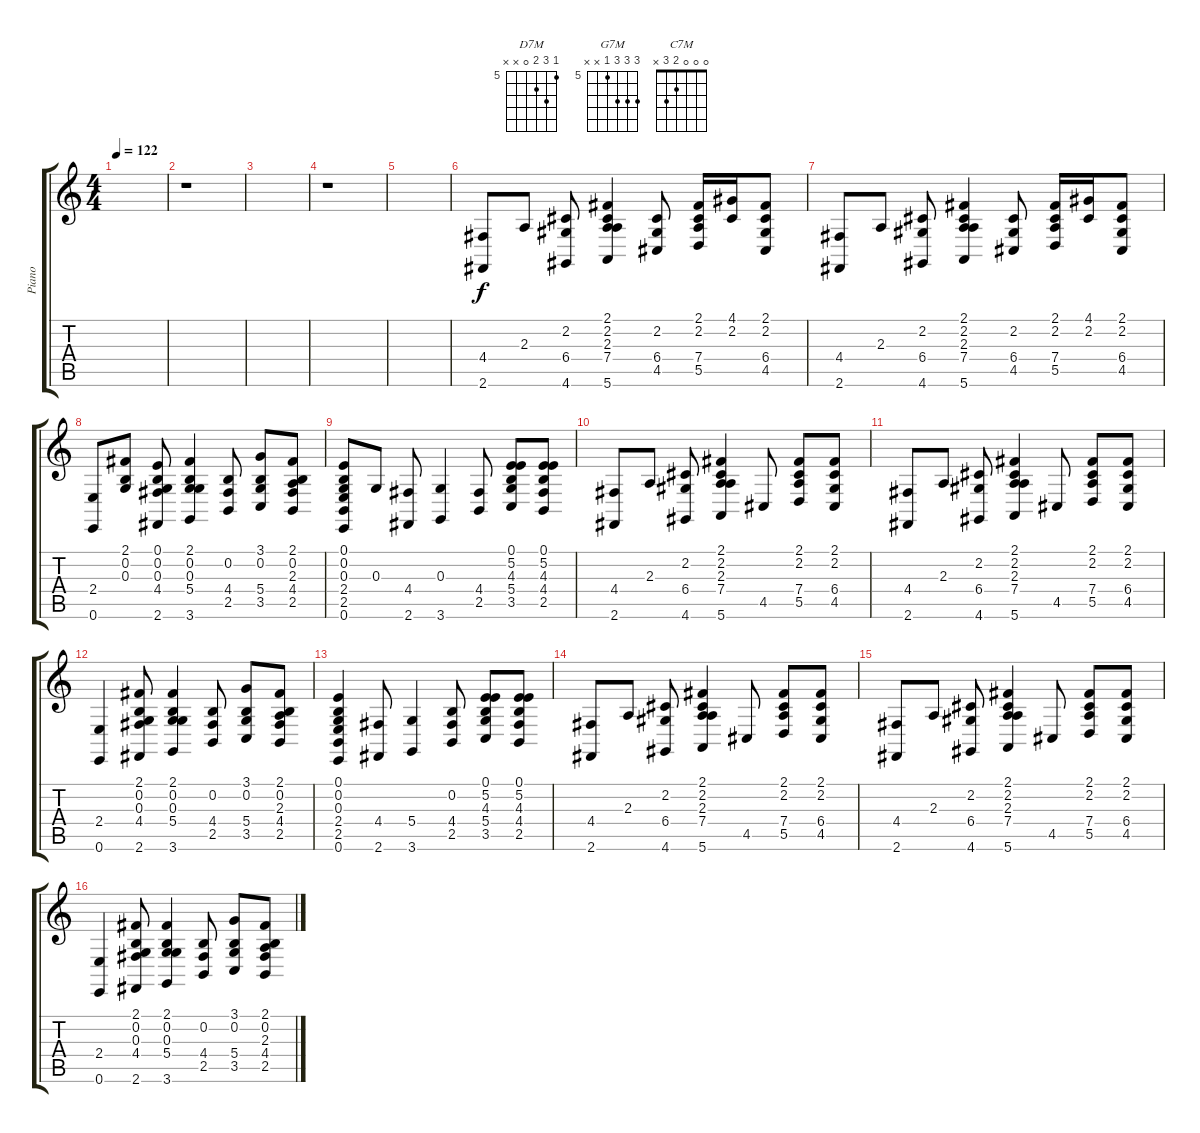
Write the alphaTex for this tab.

\track ("Piano" "Piano") {instrument acousticgrandpiano}
\staff {score tabs}
\tuning (E4 B3 G3 D3 A2 E2) {hide}
\chord ("D7M" 5 7 6 0 x x) {firstfret 5}
\chord ("G7M" 7 7 7 5 x x) {firstfret 5}
\chord ("C7M" 0 0 0 2 3 x)
\ts (4 4)
\tempo 122
\clef g2
\ks c
|
r.1 |
|
r.1 |
|
(4.4 2.6).8 2.3.8 (2.2 6.4 4.6).8 (2.1 2.2 2.3 7.4 5.6).4 (2.2 6.4 4.5).8 (2.1 2.2 7.4 5.5).16 (4.1 2.2).16 (2.1 2.2 6.4 4.5).8 |
(4.4 2.6).8 2.3.8 (2.2 6.4 4.6).8 (2.1 2.2 2.3 7.4 5.6).4 (2.2 6.4 4.5).8 (2.1 2.2 7.4 5.5).16 (4.1 2.2).16 (2.1 2.2 6.4 4.5).8 |
(2.4 0.6).8 (2.1 0.2 0.3).8 (0.1 0.2 0.3 4.4 2.6).8 (2.1 0.2 0.3 5.4 3.6).4 (0.2 4.4 2.5).8 (3.1 0.2 5.4 3.5).8 (2.1 0.2 2.3 4.4 2.5).8 |
(0.1 0.2 0.3 2.4 2.5 0.6).8 0.3.8 (4.4 2.6).8 (0.3 3.6).4 (4.4 2.5).8 (0.1 5.2 4.3 5.4 3.5).8 (0.1 5.2 4.3 4.4 2.5).8 |
(4.4 2.6).8 2.3.8 (2.2 6.4 4.6).8 (2.1 2.2 2.3 7.4 5.6).4 4.5.8 (2.1 2.2 7.4 5.5).8 (2.1 2.2 6.4 4.5).8 |
(4.4 2.6).8 2.3.8 (2.2 6.4 4.6).8 (2.1 2.2 2.3 7.4 5.6).4 4.5.8 (2.1 2.2 7.4 5.5).8 (2.1 2.2 6.4 4.5).8 |
(2.4 0.6).4 (2.1 0.2 0.3 4.4 2.6).8 (2.1 0.2 0.3 5.4 3.6).4 (0.2 4.4 2.5).8 (3.1 0.2 5.4 3.5).8 (2.1 0.2 2.3 4.4 2.5).8 |
(0.1 0.2 0.3 2.4 2.5 0.6).4 (4.4 2.6).8 (5.4 3.6).4 (0.2 4.4 2.5).8 (0.1 5.2 4.3 5.4 3.5).8 (0.1 5.2 4.3 4.4 2.5).8 |
(4.4 2.6).8 2.3.8 (2.2 6.4 4.6).8 (2.1 2.2 2.3 7.4 5.6).4 4.5.8 (2.1 2.2 7.4 5.5).8 (2.1 2.2 6.4 4.5).8 |
(4.4 2.6).8 2.3.8 (2.2 6.4 4.6).8 (2.1 2.2 2.3 7.4 5.6).4 4.5.8 (2.1 2.2 7.4 5.5).8 (2.1 2.2 6.4 4.5).8 |
(2.4 0.6).4 (2.1 0.2 0.3 4.4 2.6).8 (2.1 0.2 0.3 5.4 3.6).4 (0.2 4.4 2.5).8 (3.1 0.2 5.4 3.5).8 (2.1 0.2 2.3 4.4 2.5).8
